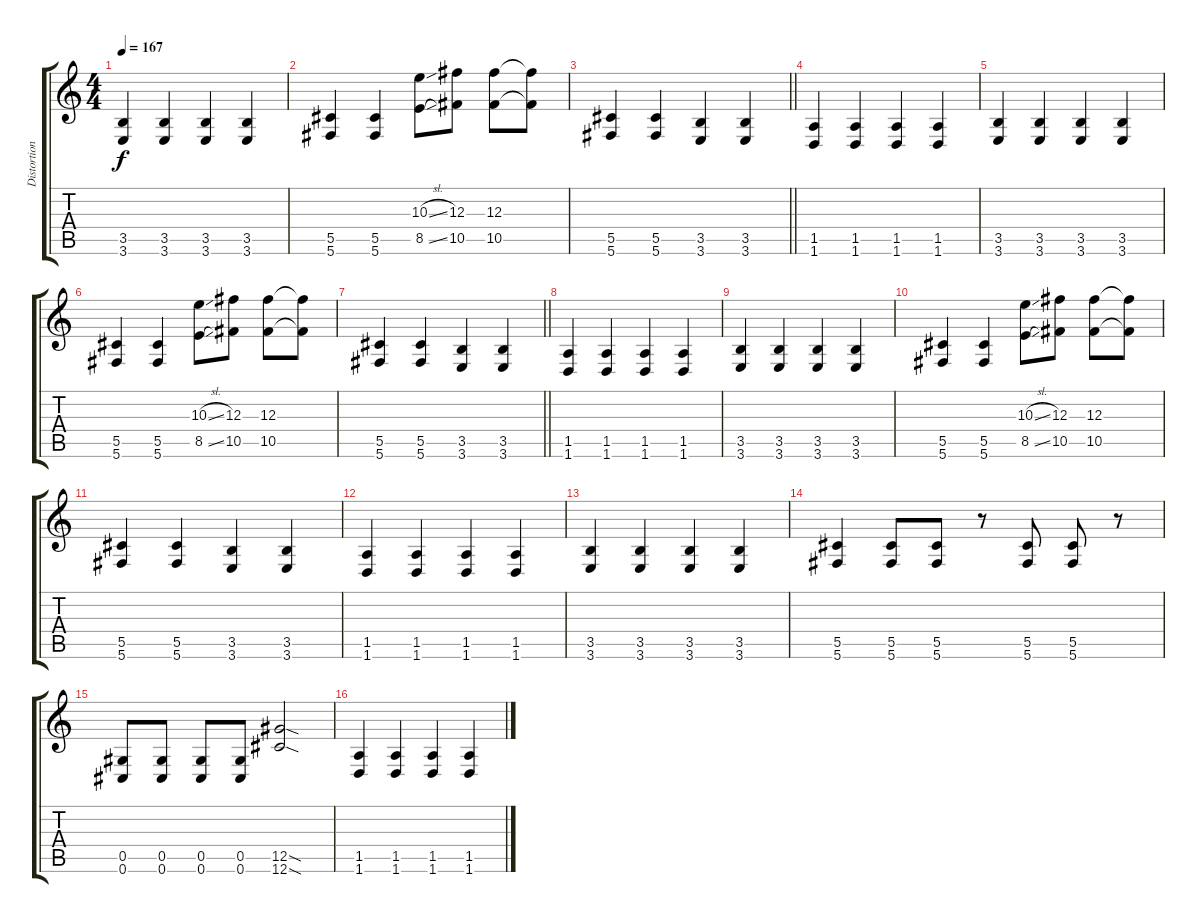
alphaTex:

\track ("Distortion Guitar [L]" "Distortion") {instrument distortionguitar}
\staff {score tabs}
\tuning (Eb4 Bb3 Gb3 Db3 Ab2 Db2) {hide}
\ts (4 4)
\tempo 167
\clef g2
\ks c
(3.5 3.6).4{dy f} (3.5 3.6).4 (3.5 3.6).4 (3.5 3.6).4 |
(5.5 5.6).4 (5.5 5.6).4 (10.3{sl} 8.5{sl}).8 (12.3 10.5).8 (12.3 10.5).8 (12.3{t} 10.5{t}).8 |
\barLineRight lightlight
(5.5 5.6).4 (5.5 5.6).4 (3.5 3.6).4 (3.5 3.6).4 |
(1.5 1.6).4 (1.5 1.6).4 (1.5 1.6).4 (1.5 1.6).4 |
(3.5 3.6).4 (3.5 3.6).4 (3.5 3.6).4 (3.5 3.6).4 |
(5.5 5.6).4 (5.5 5.6).4 (10.3{sl} 8.5{sl}).8 (12.3 10.5).8 (12.3 10.5).8 (12.3{t} 10.5{t}).8 |
\barLineRight lightlight
(5.5 5.6).4 (5.5 5.6).4 (3.5 3.6).4 (3.5 3.6).4 |
(1.5 1.6).4 (1.5 1.6).4 (1.5 1.6).4 (1.5 1.6).4 |
(3.5 3.6).4 (3.5 3.6).4 (3.5 3.6).4 (3.5 3.6).4 |
(5.5 5.6).4 (5.5 5.6).4 (10.3{sl} 8.5{sl}).8 (12.3 10.5).8 (12.3 10.5).8 (12.3{t} 10.5{t}).8 |
(5.5 5.6).4 (5.5 5.6).4 (3.5 3.6).4 (3.5 3.6).4 |
(1.5 1.6).4 (1.5 1.6).4 (1.5 1.6).4 (1.5 1.6).4 |
(3.5 3.6).4 (3.5 3.6).4 (3.5 3.6).4 (3.5 3.6).4 |
(5.5 5.6).4 (5.5 5.6).8 (5.5 5.6).8 r.8 (5.5 5.6).8 (5.5 5.6).8 r.8 |
(0.5 0.6).8 (0.5 0.6).8 (0.5 0.6).8 (0.5 0.6).8 (12.5{sod} 12.6{sod}).2 |
(1.5 1.6).4 (1.5 1.6).4 (1.5 1.6).4 (1.5 1.6).4
